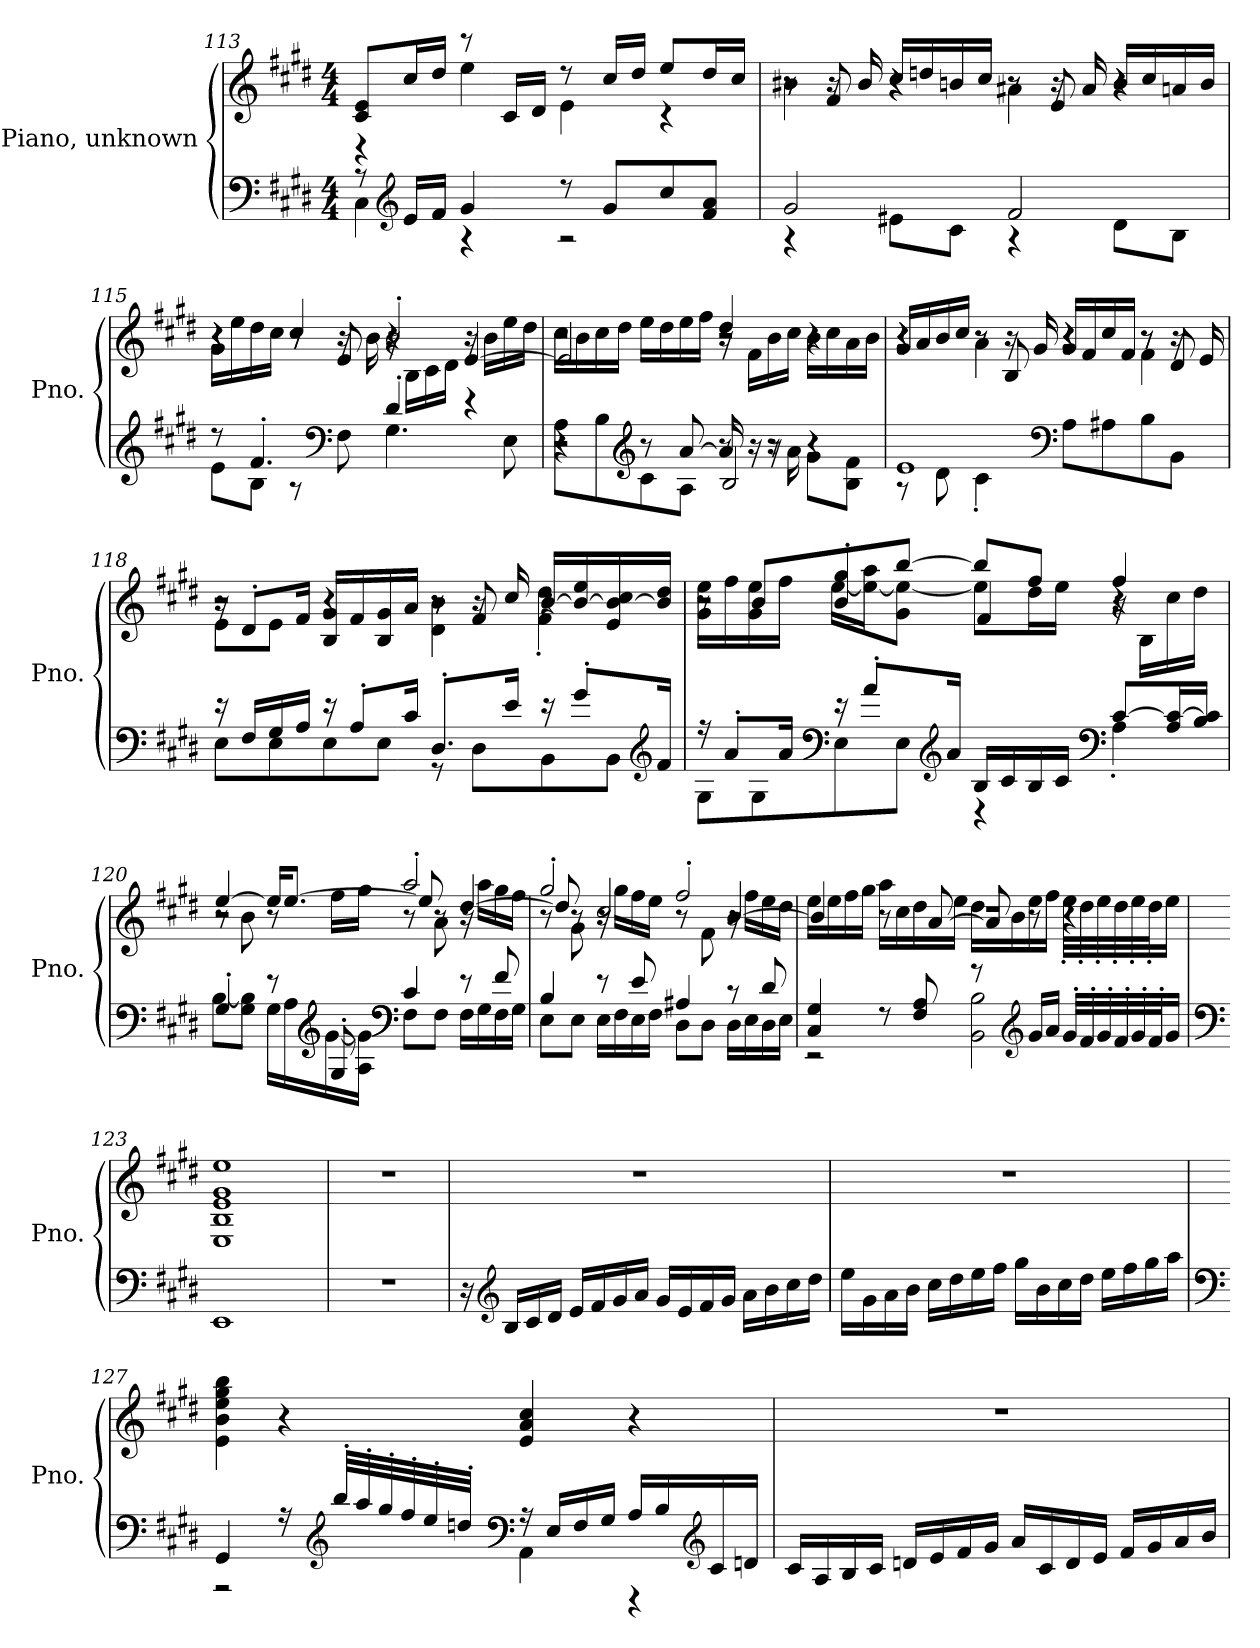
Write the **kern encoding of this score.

**kern	**kern
*part1	*part1
*staff2	*staff1
*I"Piano, unknown	*
*I'Pno.	*
*clefF4	*clefG2
*k[f#c#g#d#]	*k[f#c#g#d#]
*M4/4	*M4/4
=113	=113
*^	*^
8r	4C#\	8c#/ 8e/L	4r
*clefG2	*	*	*
16e/LL	.	16cc#/L	.
16f#/JJ	.	16dd#/JJ	.
4g#/	4r	8r	4ee\
.	.	16c#/LL	.
.	.	16d#/JJ	.
8r	2r	8r	4e\
8g#/L	.	16cc#/LL	.
.	.	16dd#/JJ	.
8cc#/	.	8ee/L	4r
8f#/ 8a/J	.	16dd#/L	.
.	.	16cc#/JJ	.
!!LO:PB:g=z
=114	=114	=114	=114
*	*	*	*^
2g#/	4r	8r	4b#X\	8r
.	.	16r	.	8f#/
.	.	16b#/	.	.
.	8e#X\L	16cc#/LL	4r	4r
.	.	16ddn/	.	.
.	8c#\J	16bn/	.	.
.	.	16cc#/JJ	.	.
2f#/	4r	8r	4a#X\	8r
.	.	16r	.	8e/
.	.	16a#/	.	.
.	8d#\L	16b/LL	4r	4r
.	.	16cc#/	.	.
.	8B\J	16an/	.	.
.	.	16b/JJ	.	.
=115	=115	=115	=115	=115
8r	8e\L	4r	16g#\LL	4r
.	.	.	16ee\	.
4.f#'/	8B\J	.	16dd#\	.
.	.	.	16cc#\JJ	.
.	8r	4cc#/	8r	8r
*clefF4	*	*	*	*
.	8F#\	.	16r	8e/
.	.	.	16b\	.
4d#'/	4.G#\	2b'/	16r	4r
.	.	.	16B\LL	.
.	.	.	16c#\	.
.	.	.	16d#\JJ	.
4r	.	.	16r	[4e/
.	.	.	16b\LL	.
.	8E\	.	16ee\	.
.	.	.	16dd#\JJ	.
!!LO:LB:g=z	!!	!!
=116	=116	=116	=116	=116
*	*^	*	*	*
4r	8A\L	2r	2r	16cc#\LL	2e/]
.	.	.	.	16b\	.
.	8B\	.	.	16cc#\	.
.	.	.	.	16dd#\JJ	.
*clefG2	*	*	*	*	*
8r	8c#\	.	.	16ee\LL	.
.	.	.	.	16dd#\	.
[8a/	8A\J	.	.	16ee\	.
.	.	.	.	16ff#\JJ	.
16a/]	8r	2B/	4dd#/	16r	2r
16r	.	.	.	16f#\LL	.
8r	16r	.	.	16b\	.
.	16a\	.	.	16cc#\JJ	.
4r	8g#\L	.	4r	16b\LL	.
.	.	.	.	16cc#\	.
.	8B\ 8f#\J	.	.	16a\	.
.	.	.	.	16b\JJ	.
*	*v	*v	*	*	*
=117	=117	=117	=117	=117
1e	8r	16g#/LL	4r	4r
.	.	16a/	.	.
.	8d#\	16b/	.	.
.	.	16cc#/JJ	.	.
.	4c#'\	8r	4a\	8r
.	.	16r	.	8B/
.	.	16g#/	.	.
*clefF4	*	*	*	*
.	8A\L	16g#/LL	4r	4r
.	.	16f#/	.	.
.	8A#X\	16cc#/	.	.
.	.	16f#/JJ	.	.
.	8B\	8r	4f#\	8r
.	8BB\J	16r	.	8d#/
.	.	16e/	.	.
!!LO:LB:g=z	!!	!!
=118	=118	=118	=118	=118
16r	8E\L	16r	8e\L	2r
16F#/LL	.	8d#'/L	.	.
16G#/	8E\	.	8e\J	.
16A/JJ	.	16f#/Jk	.	.
16r	8E\	16B/ 16g#/LL	4r	.
8A'/L	.	16f#/	.	.
.	8E\J	16B/ 16g#/	.	.
16c#/Jk	.	16a/JJ	.	.
8.D#'/L	8r	8r	4d#\ 4b\	8r
.	8D#\L	16r	.	8f#/
16e/Jk	.	16cc#/	.	.
16r	8BB\	[16b/LL	4f#\' 4dd#\'	4r
8g#'/L	.	16b/_ 16ee/	.	.
.	8BB\J	16e/ 16b/_ 16cc#/	.	.
*clefG2	*	*	*	*
16f#/Jk	.	16b/] 16dd#/JJ	.	.
!!LO:LB:g=z	!!	!!
=119	=119	=119	=119	=119
16r	8G#\L	8r	16g#\ 16ee\LL	2r
8a'/L	.	.	16ff#\	.
.	8G#\	8b/L	16g#\ 16ee\	.
16a/Jk	.	.	16ff#\JJ	.
*clefF4	*	*	*	*
16r	8E\	8b/' 8gg#/'	[16ee\LL	.
8a'/L	.	.	16ee\_ 16aa\J	.
.	8E\J	[8bb/J	8g#\ 8ee\_J	.
*clefG2	*	*	*	*
16a/Jk	.	.	.	.
16B/LL	4r	8bb/L]	8ee\L]	4f#/
16c#/	.	.	.	.
16B/	.	8ff#/J	16dd#\L	.
16c#/JJ	.	.	16ee\JJ	.
*clefF4	*	*	*	*
[8c#/L	4A'\	4ff#/	16r	4r
.	.	.	16B\LL	.
16A/ 16c#/_L	.	.	16cc#\	.
16B/ 16c#/]JJ	.	.	16dd#\JJ	.
!!LO:LB:g=z	!!	!!
=120	=120	=120	=120	=120
4G#'/	[8B\L	2r	8r	[4ee/
.	8G#\ 8B\]J	.	8b\	.
8r	16G#\LL	.	8r	16ee/KL]
.	16A\	.	.	[8.ee/J
*clefG2	*	*	*	*
8G#'/	[16g#\	.	16ff#\LL	.
.	16A\ 16g#\]JJ	.	16gg#\JJ	.
*clefF4	*	*	*	*
4c#/	8F#\L	2aa'/	8r	8ee/]
.	8F#\J	.	8a\	8r
8r	16F#\LL	.	16r	[4dd#/
.	16G#\	.	16aa\LL	.
8f#/	16F#\	.	16gg#\	.
.	16G#\JJ	.	16ff#\JJ	.
=121	=121	=121	=121	=121
4B/	8E\L	2gg#'/	8r	8dd#/]
.	8E\J	.	8g#\	8r
8r	16E\LL	.	16r	2cc#/
.	16F#\	.	16gg#\LL	.
8e/	16E\	.	16ff#\	.
.	16F#\JJ	.	16ee\JJ	.
4A#X/	8D#\L	2ff#'/	8r	.
.	8D#\J	.	8f#\	.
8r	16D#\LL	.	16r	[4b/
.	16E\	.	16ff#\LL	.
8d#/	16D#\	.	16ee\	.
.	16E\JJ	.	16dd#\JJ	.
!!LO:LB:g=z	!!	!!
=122	=122	=122	=122	=122
4C#/ 4G#/	2r	1r	16ee\LL	4b/]
.	.	.	16ee\	.
.	.	.	16ff#\	.
.	.	.	16gg#\JJ	.
8r	.	.	16aa\LL	8r
.	.	.	16cc#\	.
8F#/ 8A/	.	.	16dd#\	[8a/
.	.	.	16ee\JJ	.
8r	2BB\ 2B\	.	16dd#\LL	8a/]
.	.	.	16b\	.
*clefG2	*	*	*	*
16g#/LL	.	.	16ee\	8r
16a/JJ	.	.	16ff#\JJ	.
32g#'/LLL	.	.	32ee'\LLL	4r
32f#'/	.	.	32dd#'\	.
32g#'/	.	.	32ee'\	.
32f#'/	.	.	32dd#'\	.
32g#'/	.	.	32ee'\	.
32f#'/J	.	.	32dd#'\J	.
16g#/JJ	.	.	16ee\JJ	.
*v	*v	*	*	*
*	*v	*v	*v
=123	=123
*clefF4	*
1EE	1E 1B 1e 1g# 1ee
=124	=124
1r	1r
!!LO:PB:g=z
=125	=125
16r	1r
*clefG2	*
16B/LL	.
16c#/	.
16d#/JJ	.
16e/LL	.
16f#/	.
16g#/	.
16a/JJ	.
16g#/LL	.
16e/	.
16f#/	.
16g#/JJ	.
16a\LL	.
16b\	.
16cc#\	.
16dd#\JJ	.
=126	=126
16ee\LL	1r
16g#\	.
16a\	.
16b\JJ	.
16cc#\LL	.
16dd#\	.
16ee\	.
16ff#\JJ	.
16gg#\LL	.
16b\	.
16cc#\	.
16dd#\JJ	.
16ee\LL	.
16ff#\	.
16gg#\	.
16aa\JJ	.
!!LO:LB:g=z
=127	=127
*clefF4	*
*^	*
4GG#/	2r	4e\ 4b\ 4ee\ 4gg#\ 4bb\
16r	.	4r
*clefG2	*	*
32bb'/LLL	.	.
32aa'/	.	.
32gg#'/	.	.
32ff#'/	.	.
32ee'/	.	.
32ddn'/JJJ	.	.
*clefF4	*	*
16r	4AA\	4e/ 4a/ 4cc#/
16E/LL	.	.
16F#/	.	.
16G#/JJ	.	.
16A/LL	4r	4r
16B/	.	.
*clefG2	*	*
16c#/	.	.
16dn/JJ	.	.
*v	*v	*
=128	=128
16c#/LL	1r
16A/	.
16B/	.
16c#/JJ	.
16dn/LL	.
16e/	.
16f#/	.
16g#/JJ	.
16a/LL	.
16c#/	.
16d/	.
16e/JJ	.
16f#/LL	.
16g#/	.
16a/	.
16b/JJ	.
=	=
*-	*-
